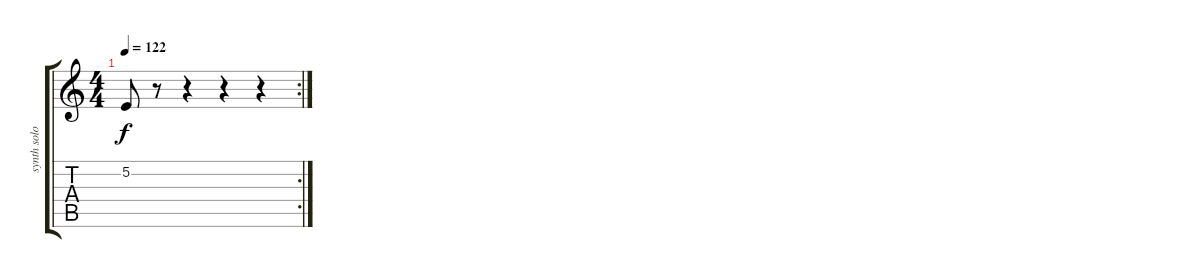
\track ("synth solo 2" "synth solo") {instrument pad1newage}
\staff {score tabs}
\tuning (E4 B3 G3 D3 A2 E2) {hide}
\rc 2
\ts (4 4)
\tempo 122
\clef g2
\ks c
5.2{t}.8{dy f} r.8 r.4 r.4 r.4
